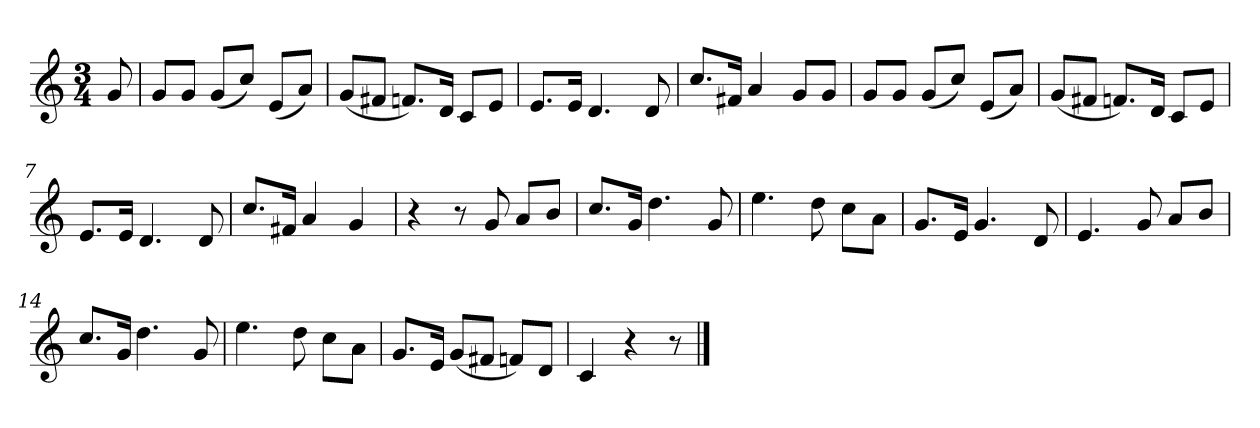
**kern
*part1
*staff1
*k[]
*M3/4
*MM120
=
8g
=1
8gL
8gJ
(8gL
8ccJ)
(8eL
8aJ)
=2
(8gL
8f#XJ
8.fnL)
16dJk
8cL
8eJ
=3
8.eL
16eJk
4.d
8d
=4
8.ccL
16f#XJk
4a
8gL
8gJ
=5
8gL
8gJ
(8gL
8ccJ)
(8eL
8aJ)
=6
(8gL
8f#XJ
8.fnL)
16dJk
8cL
8eJ
=7
8.eL
16eJk
4.d
8d
=8
8.ccL
16f#XJk
4a
4g
=9
4r
8r
8g
8aL
8bJ
=10
8.ccL
16gJk
4.dd
8g
=11
4.ee
8dd
8ccL
8aJ
=12
8.gL
16eJk
4.g
8d
=13
4.e
8g
8aL
8bJ
=14
8.ccL
16gJk
4.dd
8g
=15
4.ee
8dd
8ccL
8aJ
=16
8.gL
16eJk
(8gL
8f#XJ
8fnL)
8dJ
=17
4c
4r
8r
==
*-
